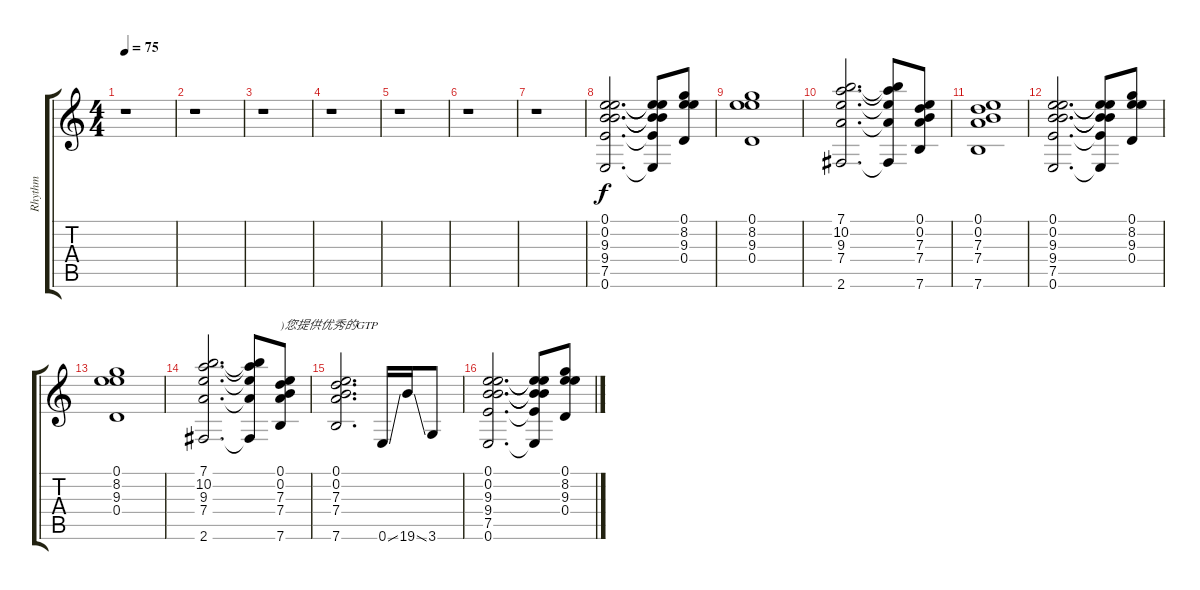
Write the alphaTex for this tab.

\track ("Rhythm" "Rhythm") {instrument distortionguitar}
\staff {score tabs}
\tuning (E4 B3 G3 D3 A2 E2) {hide}
\ts (4 4)
\tempo 75
\clef g2
\ks c
r.1{dy f} |
r.1 |
r.1 |
r.1 |
r.1 |
r.1 |
r.1 |
(0.1 0.2 9.3 9.4 7.5 0.6).2{d} (0.1{t} 0.2{t} 9.3{t} 9.4{t} 7.5{t} 0.6{t}).8 (0.1 8.2 9.3 0.4).8 |
(0.1 8.2 9.3 0.4).1 |
(7.1 10.2 9.3 7.4 2.6).2{d} (7.1{t} 10.2{t} 9.3{t} 7.4{t} 2.6{t}).8 (0.1 0.2 7.3 7.4 7.6).8 |
(0.1 0.2 7.3 7.4 7.6).1 |
(0.1 0.2 9.3 9.4 7.5 0.6).2{d} (0.1{t} 0.2{t} 9.3{t} 9.4{t} 7.5{t} 0.6{t}).8 (0.1 8.2 9.3 0.4).8 |
(0.1 8.2 9.3 0.4).1 |
(7.1 10.2 9.3 7.4 2.6).2{d} (7.1{t} 10.2{t} 9.3{t} 7.4{t} 2.6{t}).8 (0.1 0.2 7.3 7.4 7.6).8{txt ")您提供优秀的GTP"} |
(0.1 0.2 7.3 7.4 7.6).2{d} 0.6{ss}.16 19.6{ss}.16 3.6.8 |
(0.1 0.2 9.3 9.4 7.5 0.6).2{d} (0.1{t} 0.2{t} 9.3{t} 9.4{t} 7.5{t} 0.6{t}).8 (0.1 8.2 9.3 0.4).8
